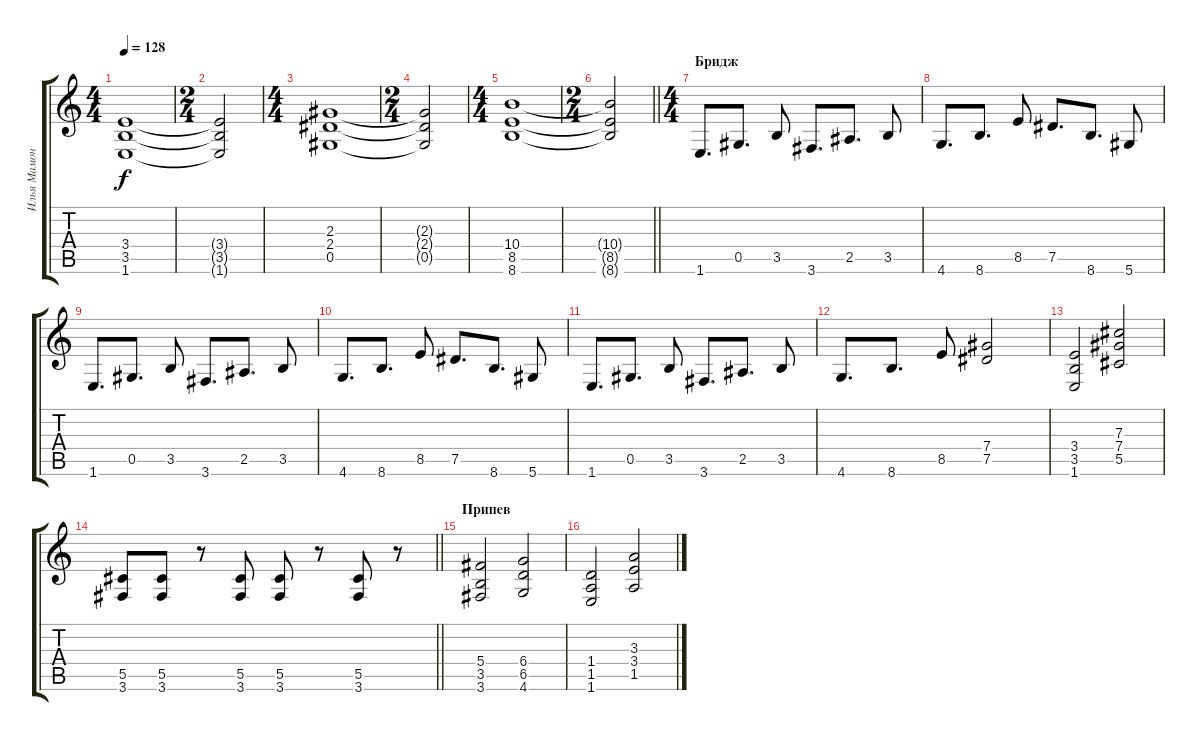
\track ("Илья Мамонтов" "Илья Мамон") {instrument distortionguitar}
\staff {score tabs}
\tuning (Eb4 Bb3 Gb3 Db3 Ab2 Eb2) {hide}
\ts (4 4)
\tempo 128
\clef g2
\ks c
(3.4 3.5 1.6).1{dy f} |
\ts (2 4)
(3.4{t} 3.5{t} 1.6{t}).2 |
\ts (4 4)
(2.3 2.4 0.5).1 |
\ts (2 4)
(2.3{t} 2.4{t} 0.5{t}).2 |
\ts (4 4)
(10.4 8.5 8.6).1 |
\ts (2 4)
\barLineRight lightlight
(10.4{t} 8.5{t} 8.6{t}).2 |
\ts (4 4)
\section ("" "Бридж")
1.6.8{d} 0.5.8{d} 3.5.8 3.6.8{d} 2.5.8{d} 3.5.8 |
4.6.8{d} 8.6.8{d} 8.5.8 7.5.8{d} 8.6.8{d} 5.6.8 |
1.6.8{d} 0.5.8{d} 3.5.8 3.6.8{d} 2.5.8{d} 3.5.8 |
4.6.8{d} 8.6.8{d} 8.5.8 7.5.8{d} 8.6.8{d} 5.6.8 |
1.6.8{d} 0.5.8{d} 3.5.8 3.6.8{d} 2.5.8{d} 3.5.8 |
4.6.8{d} 8.6.8{d} 8.5.8 (7.4 7.5).2 |
(3.4 3.5 1.6).2 (7.3 7.4 5.5).2 |
\barLineRight lightlight
(5.5 3.6).8 (5.5 3.6).8 r.8 (5.5 3.6).8 (5.5 3.6).8 r.8 (5.5 3.6).8 r.8 |
\section ("" "Припев")
(5.4 3.5 3.6).2 (6.4 6.5 4.6).2 |
(1.4 1.5 1.6).2 (3.3 3.4 1.5).2
